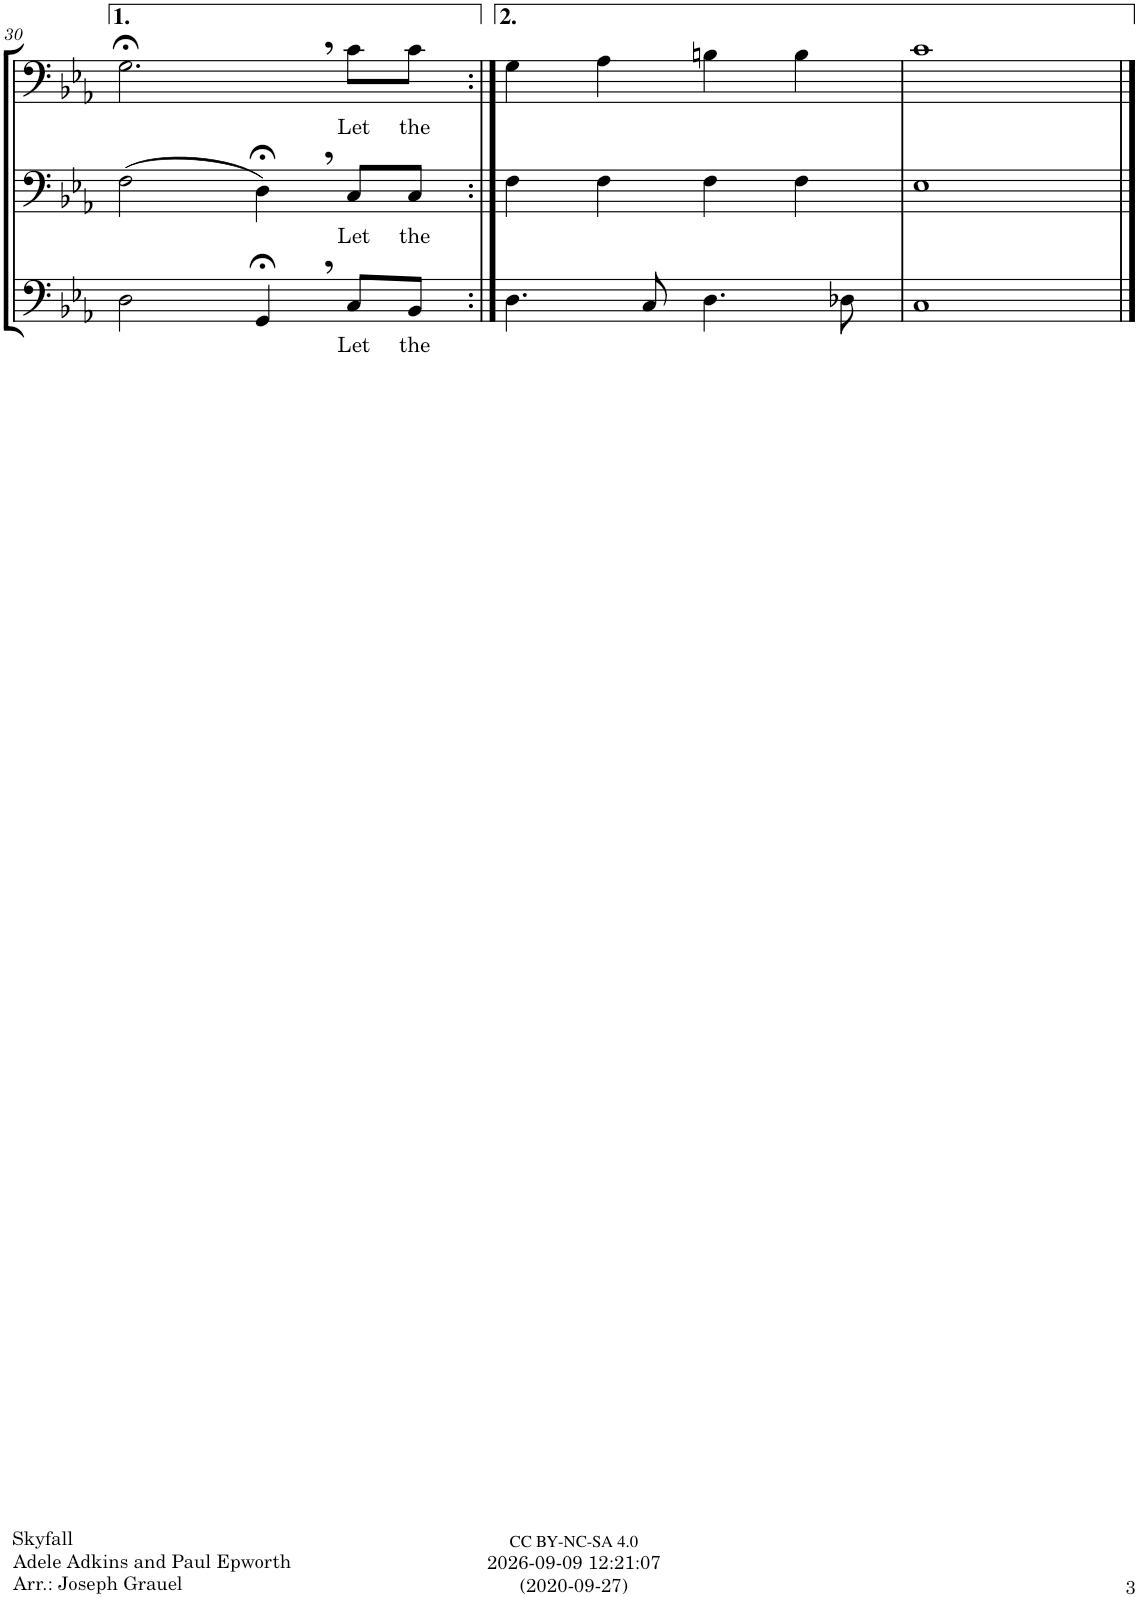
**kern	**text	**kern	**text	**kern	**text
*part3	*part3	*part2	*part2	*part1	*part1
*staff3	*staff3	*staff2	*staff2	*staff1	*staff1
*I"Posaune	*	*I"Posaune	*	*I"Posaune	*
!!LO:PB:g=z
*clefF4	*	*clefF4	*	*clefF4	*
*k[b-e-a-]	*	*k[b-e-a-]	*	*k[b-e-a-]	*
*M4/4	*	*M4/4	*	*M4/4	*
=30	=30	=30	=30	=30	=30
2D\	.	(2F\	.	2.G;<,\	.
4GG;<,/	.	4D;<,\)	.	.	.
!	!LO:LY:b	!	!LO:LY:b	!	!LO:LY:b
8C/L	Let	8C/L	Let	8c\L	Let
!	!LO:LY:b	!	!LO:LY:b	!	!LO:LY:b
8BB-/J	the	8C/J	the	8c\J	the
=31:|!	=31:|!	=31:|!	=31:|!	=31:|!	=31:|!
4.D\	.	4F\	.	4G\	.
.	.	4F\	.	4A-\	.
8C/	.	.	.	.	.
4.D\	.	4F\	.	4Bn\	.
.	.	4F\	.	4B\	.
8D-X\	.	.	.	.	.
=32	=32	=32	=32	=32	=32
1C	.	1E-	.	1c	.
==	==	==	==	==	==
*-	*-	*-	*-	*-	*-
